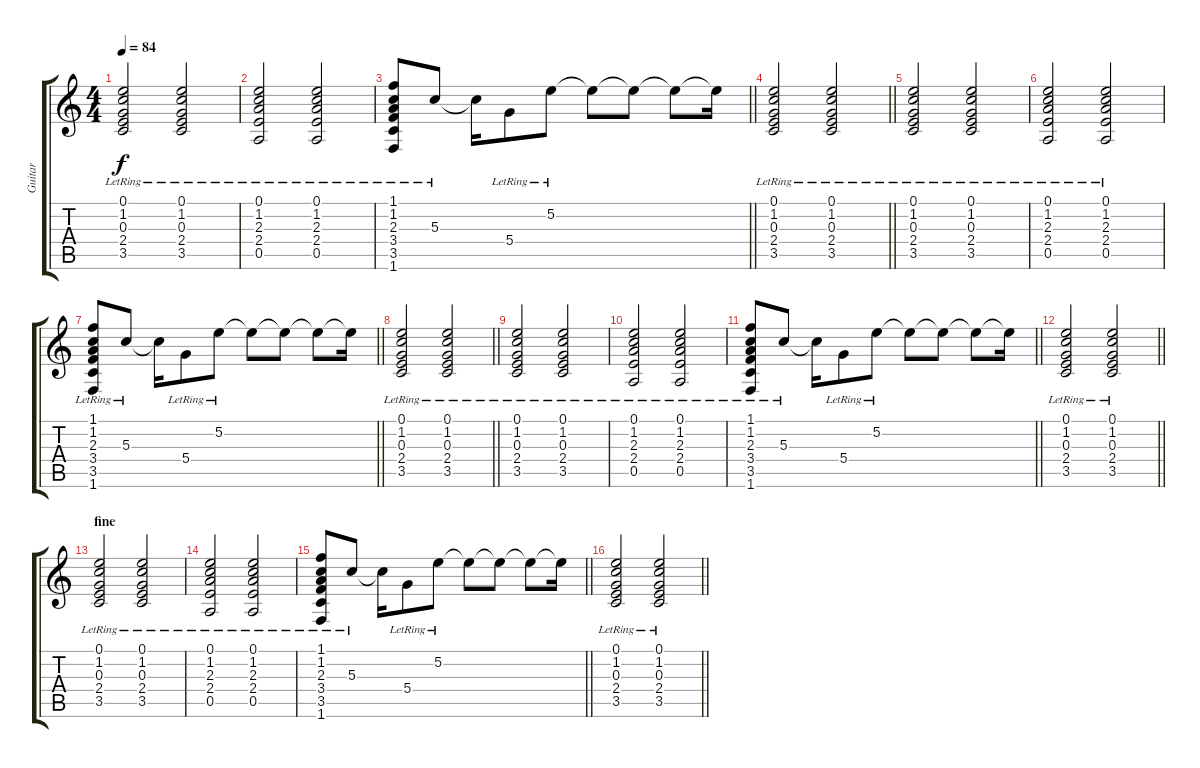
\track ("Guitar" "Guitar") {instrument electricguitarjazz}
\staff {score tabs}
\tuning (E4 B3 G3 D3 A2 E2) {hide}
\ts (4 4)
\tempo 84
\clef g2
\ks c
(0.1{lr} 1.2{lr} 0.3{lr} 2.4{lr} 3.5{lr}).2{dy f} (0.1{lr} 1.2{lr} 0.3{lr} 2.4{lr} 3.5{lr}).2 |
(0.1{lr} 1.2{lr} 2.3{lr} 2.4{lr} 0.5{lr}).2 (0.1{lr} 1.2{lr} 2.3{lr} 2.4{lr} 0.5{lr}).2 |
\barLineRight lightlight
(1.1{lr} 1.2{lr} 2.3{lr} 3.4{lr} 3.5{lr} 1.6{lr}).8 5.3{lr}.8{instrument electricguitarclean} 5.3{t}.16 5.4{lr}.8 5.2{lr}.8 5.2{t}.8 5.2{t}.8 5.2{t}.8 5.2{t}.16 |
\barLineRight lightlight
(0.1{lr} 1.2{lr} 0.3{lr} 2.4{lr} 3.5{lr}).2{instrument acousticguitarsteel} (0.1{lr} 1.2{lr} 0.3{lr} 2.4{lr} 3.5{lr}).2 |
(0.1{lr} 1.2{lr} 0.3{lr} 2.4{lr} 3.5{lr}).2 (0.1{lr} 1.2{lr} 0.3{lr} 2.4{lr} 3.5{lr}).2 |
(0.1{lr} 1.2{lr} 2.3{lr} 2.4{lr} 0.5{lr}).2 (0.1{lr} 1.2{lr} 2.3{lr} 2.4{lr} 0.5{lr}).2 |
\barLineRight lightlight
(1.1{lr} 1.2{lr} 2.3{lr} 3.4{lr} 3.5{lr} 1.6{lr}).8 5.3{lr}.8{instrument electricguitarclean} 5.3{t}.16 5.4{lr}.8 5.2{lr}.8 5.2{t}.8 5.2{t}.8 5.2{t}.8 5.2{t}.16 |
\barLineRight lightlight
(0.1{lr} 1.2{lr} 0.3{lr} 2.4{lr} 3.5{lr}).2{instrument acousticguitarsteel} (0.1{lr} 1.2{lr} 0.3{lr} 2.4{lr} 3.5{lr}).2 |
(0.1{lr} 1.2{lr} 0.3{lr} 2.4{lr} 3.5{lr}).2 (0.1{lr} 1.2{lr} 0.3{lr} 2.4{lr} 3.5{lr}).2 |
(0.1{lr} 1.2{lr} 2.3{lr} 2.4{lr} 0.5{lr}).2 (0.1{lr} 1.2{lr} 2.3{lr} 2.4{lr} 0.5{lr}).2 |
\barLineRight lightlight
(1.1{lr} 1.2{lr} 2.3{lr} 3.4{lr} 3.5{lr} 1.6{lr}).8 5.3{lr}.8{instrument electricguitarclean} 5.3{t}.16 5.4{lr}.8 5.2{lr}.8 5.2{t}.8 5.2{t}.8 5.2{t}.8 5.2{t}.16 |
\barLineRight lightlight
(0.1{lr} 1.2{lr} 0.3{lr} 2.4{lr} 3.5{lr}).2{instrument acousticguitarsteel} (0.1{lr} 1.2{lr} 0.3{lr} 2.4{lr} 3.5{lr}).2 |
\section ("" "fine")
(0.1{lr} 1.2{lr} 0.3{lr} 2.4{lr} 3.5{lr}).2 (0.1{lr} 1.2{lr} 0.3{lr} 2.4{lr} 3.5{lr}).2 |
(0.1{lr} 1.2{lr} 2.3{lr} 2.4{lr} 0.5{lr}).2 (0.1{lr} 1.2{lr} 2.3{lr} 2.4{lr} 0.5{lr}).2 |
\barLineRight lightlight
(1.1{lr} 1.2{lr} 2.3{lr} 3.4{lr} 3.5{lr} 1.6{lr}).8 5.3{lr}.8{instrument electricguitarclean} 5.3{t}.16 5.4{lr}.8 5.2{lr}.8 5.2{t}.8 5.2{t}.8 5.2{t}.8 5.2{t}.16 |
\barLineRight lightlight
(0.1{lr} 1.2{lr} 0.3{lr} 2.4{lr} 3.5{lr}).2{instrument acousticguitarsteel} (0.1{lr} 1.2{lr} 0.3{lr} 2.4{lr} 3.5{lr}).2
